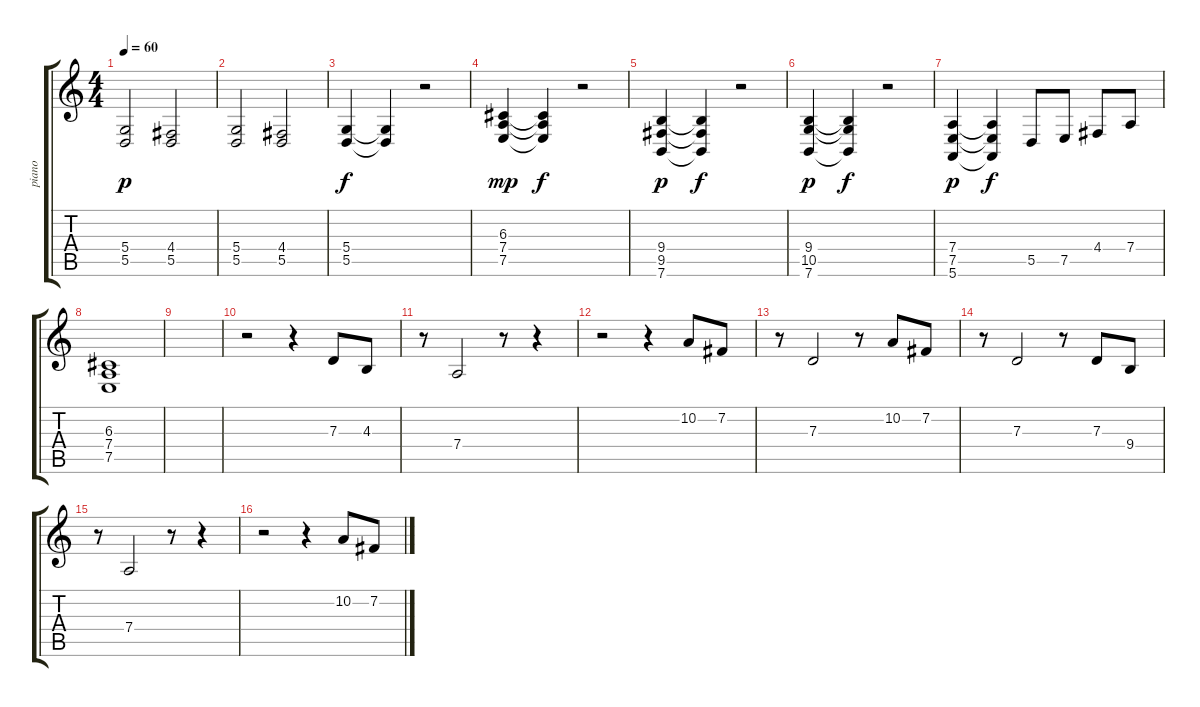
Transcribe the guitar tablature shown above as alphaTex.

\track ("piano" "piano") {instrument acousticgrandpiano}
\staff {score tabs}
\tuning (E4 B3 G3 D3 A2 E2) {hide}
\ts (4 4)
\tempo 60
\clef g2
\ks c
(5.4 5.5).2{dy p instrument acousticgrandpiano} (4.4 5.5).2 |
(5.4 5.5).2 (4.4 5.5).2 |
(5.4 5.5).4{dy f} (5.4{t} 5.5{t}).4 r.2 |
(6.3 7.4 7.5).4{dy mp} (6.3{t} 7.4{t} 7.5{t}).4{dy f} r.2 |
(9.4 9.5 7.6).4{dy p} (9.4{t} 9.5{t} 7.6{t}).4{dy f} r.2 |
(9.4 10.5 7.6).4{dy p} (9.4{t} 10.5{t} 7.6{t}).4{dy f} r.2 |
(7.4 7.5 5.6).4{dy p} (7.4{t} 7.5{t} 5.6{t}).4{dy f} 5.5.8 7.5.8 4.4.8 7.4.8 |
(6.3 7.4 7.5).1 |
|
r.2 r.4 7.3.8 4.3.8 |
r.8 7.4.2 r.8 r.4 |
r.2 r.4 10.2.8 7.2.8 |
r.8 7.3.2 r.8 10.2.8 7.2.8 |
r.8 7.3.2 r.8 7.3.8 9.4.8 |
r.8 7.4.2 r.8 r.4 |
r.2 r.4 10.2.8 7.2.8
